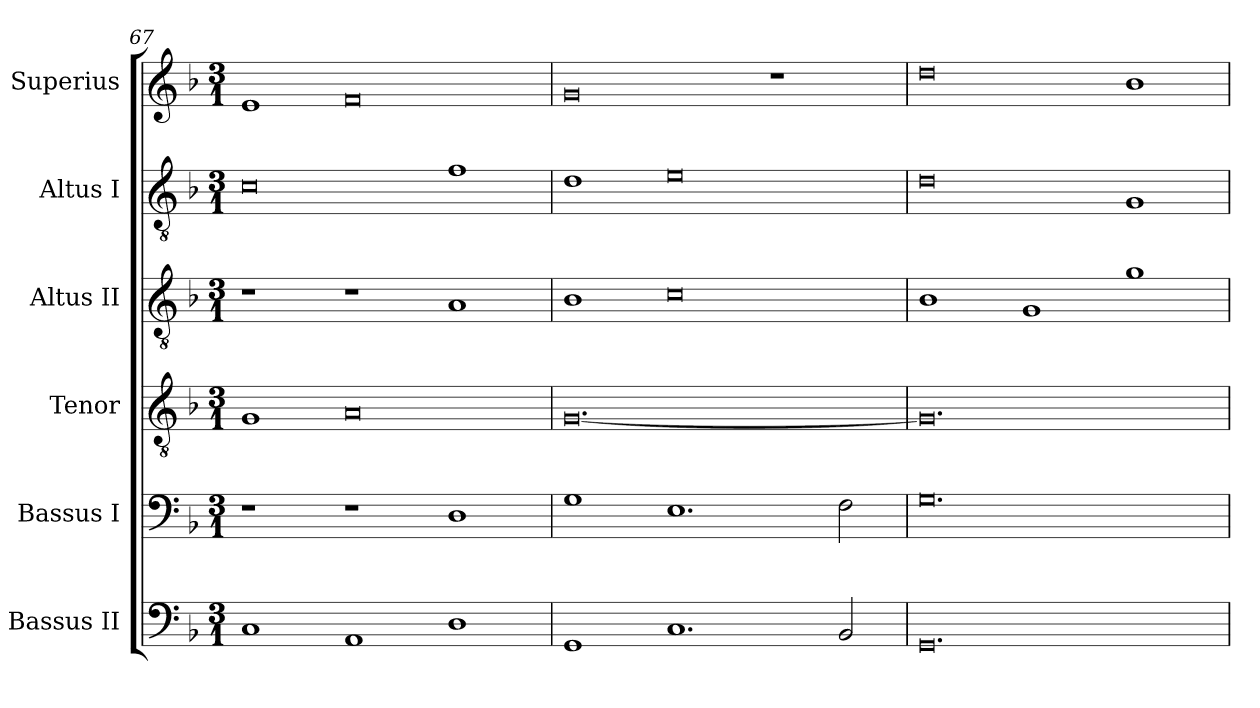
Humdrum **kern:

**kern	**kern	**kern	**kern	**kern	**kern
*part6	*part5	*part4	*part3	*part2	*part1
*staff6	*staff5	*staff4	*staff3	*staff2	*staff1
*I"Bassus II	*I"Bassus I	*I"Tenor	*I"Altus II	*I"Altus I	*I"Superius
*I'B. II	*I'B.  I	*I'T.	*I'A. II	*I'A. I	*I'S.
!!LO:LB:g=z
*clefF4	*clefF4	*clefGv2	*clefGv2	*clefGv2	*clefG2
*k[b-]	*k[b-]	*k[b-]	*k[b-]	*k[b-]	*k[b-]
*F:	*F:	*F:	*F:	*F:	*F:
*M3/1	*M3/1	*M3/1	*M3/1	*M3/1	*M3/1
=67	=67	=67	=67	=67	=67
1C	1r	1G	1r	0c	1e
1AA	1r	0A	1r	.	0f
1D	1D	.	1A	1f	.
=68	=68	=68	=68	=68	=68
1GG	1G	[0.G	1B-	1d	0g
1.C	1.E	.	0c	0e	.
.	.	.	.	.	1r
2BB-/	2F\	.	.	.	.
=69	=69	=69	=69	=69	=69
0.GG	0.G	0.G]	1B-	0d	0dd
.	.	.	1G	.	.
.	.	.	1g	1G	1b-
=	=	=	=	=	=
*-	*-	*-	*-	*-	*-
